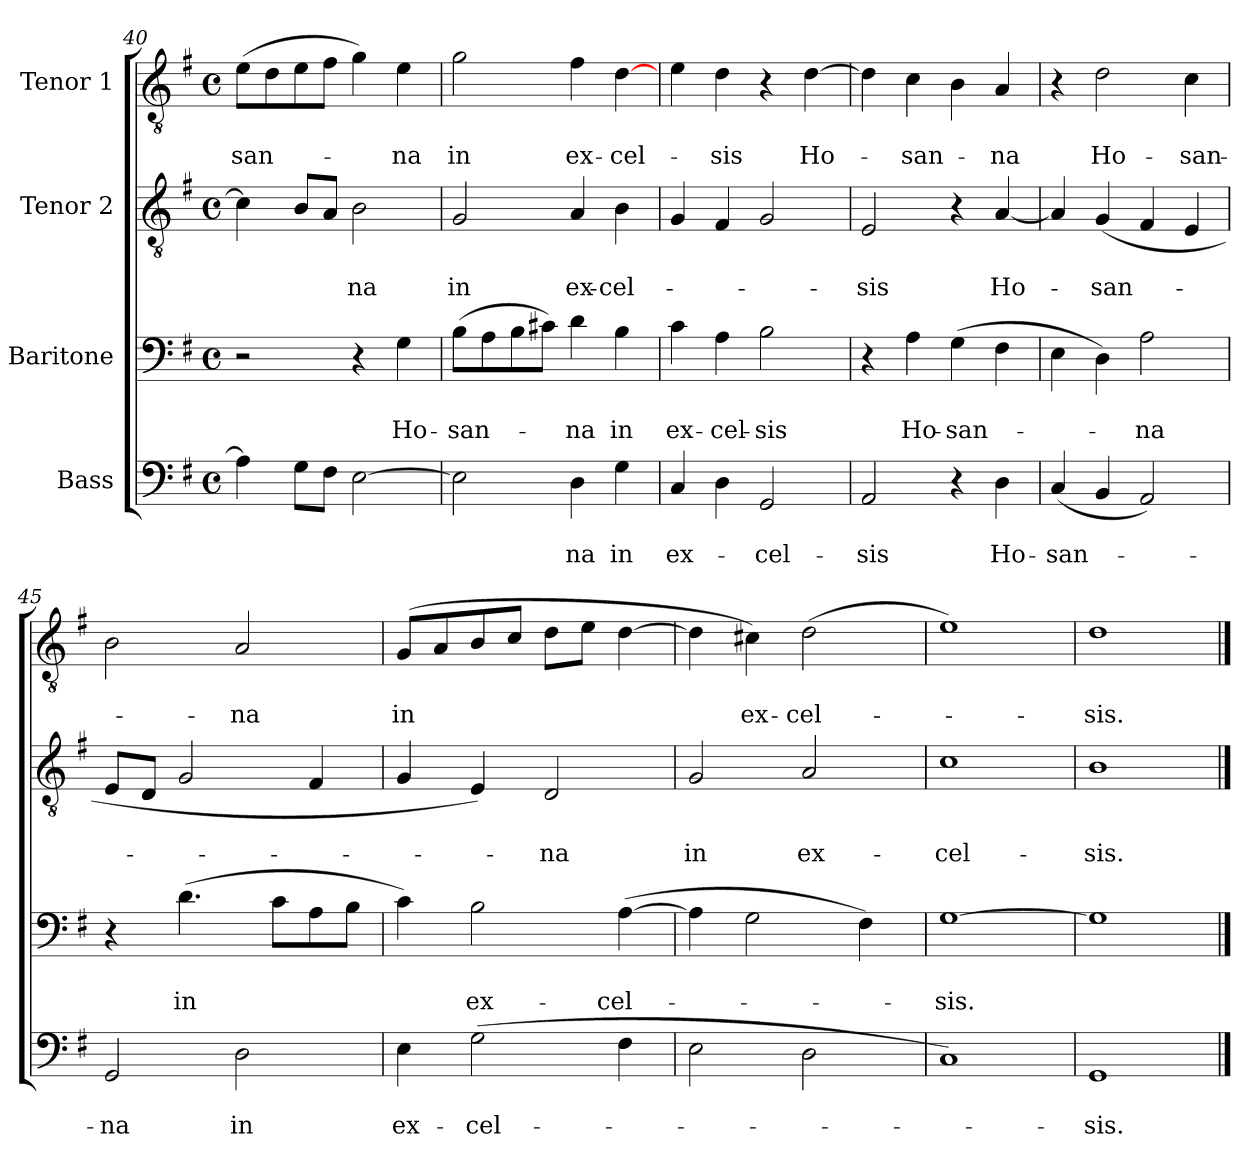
**kern	**text	**text	**kern	**text	**text	**kern	**text	**text	**kern	**text	**text
*part4	*part4	*part4	*part3	*part3	*part3	*part2	*part2	*part2	*part1	*part1	*part1
*staff4	*staff4	*staff4	*staff3	*staff3	*staff3	*staff2	*staff2	*staff2	*staff1	*staff1	*staff1
*I"Bass	*	*	*I"Baritone	*	*	*I"Tenor 2	*	*	*I"Tenor 1	*	*
*clefF4	*	*	*clefF4	*	*	*clefGv2	*	*	*clefGv2	*	*
*k[f#]	*	*	*k[f#]	*	*	*k[f#]	*	*	*k[f#]	*	*
*G:	*	*	*G:	*	*	*G:	*	*	*G:	*	*
*M4/4	*	*	*M4/4	*	*	*M4/4	*	*	*M4/4	*	*
*met(c)	*	*	*met(c)	*	*	*met(c)	*	*	*met(c)	*	*
=40	=40	=40	=40	=40	=40	=40	=40	=40	=40	=40	=40
4A\]	.	.	2r	.	.	4c\]	.	.	(8e\L	.	-san-
.	.	.	.	.	.	.	.	.	8d\	.	.
8G\L	.	.	.	.	.	8B/L	.	.	8e\	.	.
8F#\J	.	.	.	.	.	8A/J	.	.	8f#\J	.	.
[2E\	.	.	4r	.	.	2B\	.	-na	4g\)	.	.
.	.	.	4G\	.	Ho-	.	.	.	4e\	.	-na
=41	=41	=41	=41	=41	=41	=41	=41	=41	=41	=41	=41
2E\]	.	.	(8B\L	.	-san-	2G/	.	in	2g\	.	in
.	.	.	8A\	.	.	.	.	.	.	.	.
.	.	.	8B\	.	.	.	.	.	.	.	.
.	.	.	8c#X\J)	.	.	.	.	.	.	.	.
4D\	.	-na	4d\	.	-na	4A/	.	ex-	4f#\	.	ex-
4G\	.	in	4B\	.	in	4B\	.	-cel-	[4d\	.	-cel-
=42	=42	=42	=42	=42	=42	=42	=42	=42	=42	=42	=42
4C/	.	ex-	4c\	.	ex-	4G/	.	.	4e\	.	.
4D\	.	.	4A\	.	-cel-	4F#/	.	.	4d\	.	-sis
2GG/	.	-cel-	2B\	.	-sis	2G/	.	.	4r	.	.
.	.	.	.	.	.	.	.	.	[4d\	.	Ho-
!!LO:LB:g=z
=43	=43	=43	=43	=43	=43	=43	=43	=43	=43	=43	=43
2AA/	.	-sis	4r	.	.	2E/	.	-sis	4d\]	.	.
.	.	.	4A\	.	Ho-	.	.	.	4c\	.	-san-
4r	.	.	(4G\	.	-san-	4r	.	.	4B\	.	.
4D\	.	Ho-	4F#\	.	.	[4A/	.	Ho-	4A/	.	-na
=44	=44	=44	=44	=44	=44	=44	=44	=44	=44	=44	=44
(4C/	.	-san-	4E\	.	.	4A/]	.	.	4r	.	.
4BB/	.	.	4D\)	.	.	(4G/	.	-san-	2d\	.	Ho-
2AA/)	.	.	2A\	.	-na	4F#/	.	.	.	.	.
.	.	.	.	.	.	4E/	.	.	4c\	.	-san-
=45	=45	=45	=45	=45	=45	=45	=45	=45	=45	=45	=45
2GG/	.	-na	4r	.	.	8E/L	.	.	2B\	.	.
.	.	.	.	.	.	8D/J	.	.	.	.	.
.	.	.	(4.d\	.	in	2G/	.	.	.	.	.
2D\	.	in	.	.	.	.	.	.	2A/	.	-na
.	.	.	8c\L	.	.	.	.	.	.	.	.
.	.	.	8A\	.	.	4F#/	.	.	.	.	.
.	.	.	8B\J	.	.	.	.	.	.	.	.
=46	=46	=46	=46	=46	=46	=46	=46	=46	=46	=46	=46
4E\	.	ex-	4c\)	.	.	4G/	.	.	(8G/L	.	in
.	.	.	.	.	.	.	.	.	8A/	.	.
(2G\	.	-cel-	2B\	.	ex-	4E/)	.	.	8B/	.	.
.	.	.	.	.	.	.	.	.	8c/J	.	.
.	.	.	.	.	.	2D/	.	-na	8d\L	.	.
.	.	.	.	.	.	.	.	.	8e\J	.	.
4F#\	.	.	([4A\	.	-cel-	.	.	.	[4d\	.	.
=47	=47	=47	=47	=47	=47	=47	=47	=47	=47	=47	=47
2E\	.	.	4A\]	.	.	2G/	.	in	4d\]	.	.
.	.	.	2G\	.	.	.	.	.	4c#X\)	.	ex-
2D\	.	.	.	.	.	2A/	.	ex-	(2d\	.	-cel-
.	.	.	4F#\)	.	.	.	.	.	.	.	.
=48	=48	=48	=48	=48	=48	=48	=48	=48	=48	=48	=48
1C)	.	.	[1G	.	-sis.	1c	.	-cel-	1e)	.	.
=49	=49	=49	=49	=49	=49	=49	=49	=49	=49	=49	=49
1GG	.	-sis.	1G]	.	.	1B	.	-sis.	1d	.	-sis.
==	==	==	==	==	==	==	==	==	==	==	==
*-	*-	*-	*-	*-	*-	*-	*-	*-	*-	*-	*-
